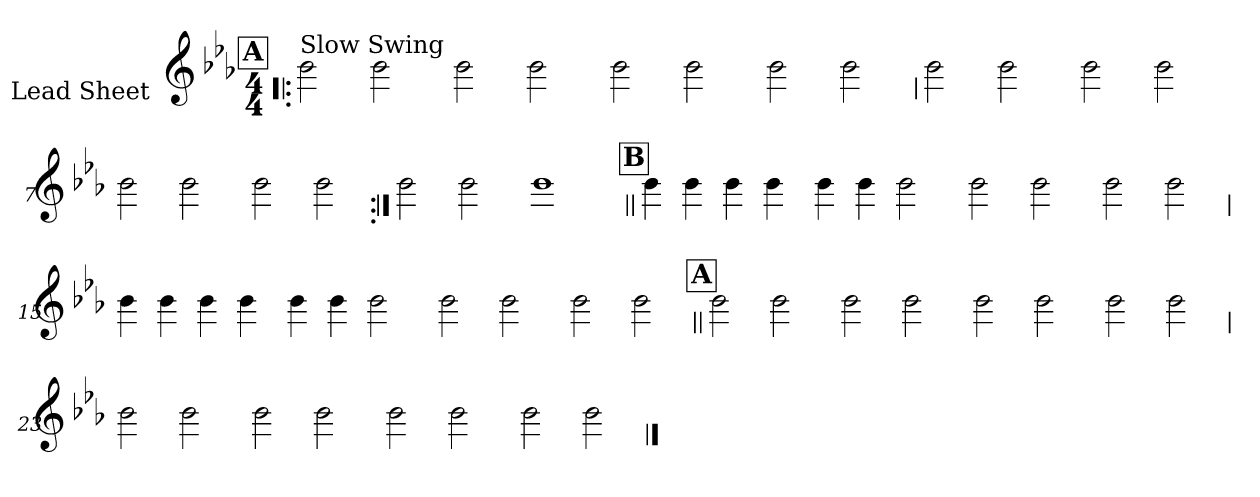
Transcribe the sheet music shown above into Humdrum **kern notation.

**kern
*part1
*staff1
*I"Lead Sheet
*stria0
*clefG2
*k[b-e-a-]
*c:
*M4/4
!!LO:REH:place=s1:a:t=A
=1!|:
!LO:TX:a:t=Slow Swing
2b-
2b-
=2-
2b-
2b-
=3-
2b-
2b-
=4-
2b-
2b-
!!LO:LB:g=z
=5
2b-
2b-
=6-
2b-
2b-
=7-
2b-
2b-
=8-
2b-
2b-
!!LO:LB:g=z
=9:|!
2b-
2b-
=10-
1b-
!!LO:LB:g=z
!!LO:REH:place=s1:a:t=B
=11||
4b-
4b-
4b-
4b-
=12-
4b-
4b-
2b-
=13-
2b-
2b-
=14-
2b-
2b-
!!LO:LB:g=z
=15
4b-
4b-
4b-
4b-
=16-
4b-
4b-
2b-
=17-
2b-
2b-
=18-
2b-
2b-
!!LO:LB:g=z
!!LO:REH:place=s1:a:t=A
=19||
2b-
2b-
=20-
2b-
2b-
=21-
2b-
2b-
=22-
2b-
2b-
!!LO:LB:g=z
=23
2b-
2b-
=24-
2b-
2b-
=25-
2b-
2b-
=26-
2b-
2b-
==
*-
